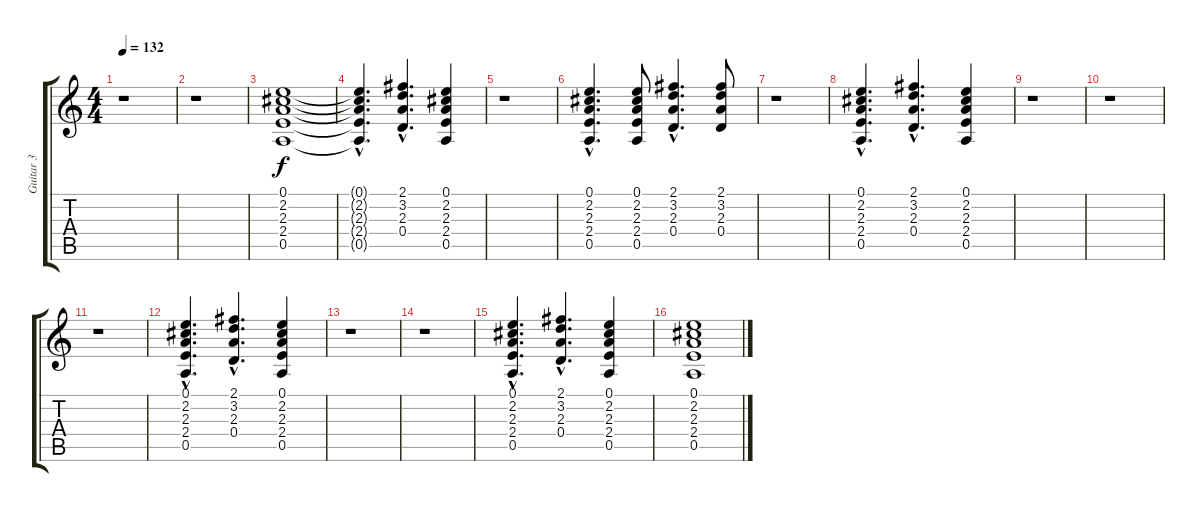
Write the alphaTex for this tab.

\track ("Guitar 3" "Guitar 3") {instrument acousticguitarsteel}
\staff {score tabs}
\tuning (E4 B3 G3 D3 A2 E2) {hide}
\ts (4 4)
\tempo 132
\clef g2
\ks c
r.1{dy f} |
r.1 |
(0.1 2.2 2.3 2.4 0.5).1 |
(0.1{hac t} 2.2{hac t} 2.3{hac t} 2.4{hac t} 0.5{hac t}).4{d} (2.1{hac} 3.2{hac} 2.3{hac} 0.4{hac}).4{d} (0.1 2.2 2.3 2.4 0.5).4 |
r.1 |
(0.1{hac} 2.2{hac} 2.3{hac} 2.4{hac} 0.5{hac}).4{d} (0.1 2.2 2.3 2.4 0.5).8 (2.1{hac} 3.2{hac} 2.3{hac} 0.4{hac}).4{d} (2.1 3.2 2.3 0.4).8 |
r.1 |
(0.1{hac} 2.2{hac} 2.3{hac} 2.4{hac} 0.5{hac}).4{d} (2.1{hac} 3.2{hac} 2.3{hac} 0.4{hac}).4{d} (0.1 2.2 2.3 2.4 0.5).4 |
r.1 |
r.1 |
r.1 |
(0.1{hac} 2.2{hac} 2.3{hac} 2.4{hac} 0.5{hac}).4{d} (2.1{hac} 3.2{hac} 2.3{hac} 0.4{hac}).4{d} (0.1 2.2 2.3 2.4 0.5).4 |
r.1 |
r.1 |
(0.1{hac} 2.2{hac} 2.3{hac} 2.4{hac} 0.5{hac}).4{d} (2.1{hac} 3.2{hac} 2.3{hac} 0.4{hac}).4{d} (0.1 2.2 2.3 2.4 0.5).4 |
(0.1 2.2 2.3 2.4 0.5).1
